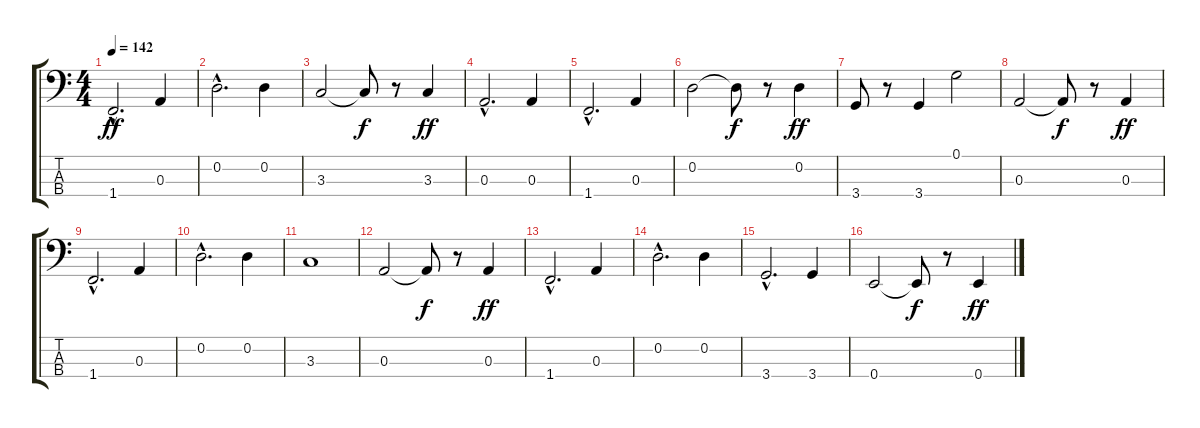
\track "" {instrument electricbassfinger}
\staff {score tabs}
\tuning (G2 D2 A1 E1) {hide}
\ts (4 4)
\tempo 142
\clef f4
\ks c
1.4{hac}.2{d dy ff} 0.3.4 |
0.2{hac}.2{d} 0.2.4 |
3.3.2 3.3{t}.8{dy f} r.8 3.3.4{dy ff} |
0.3{hac}.2{d} 0.3.4 |
1.4{hac}.2{d} 0.3.4 |
0.2.2 0.2{t}.8{dy f} r.8 0.2.4{dy ff} |
3.4.8 r.8 3.4.4 0.1.2 |
0.3.2 0.3{t}.8{dy f} r.8 0.3.4{dy ff} |
1.4{hac}.2{d} 0.3.4 |
0.2{hac}.2{d} 0.2.4 |
3.3.1 |
0.3.2 0.3{t}.8{dy f} r.8 0.3.4{dy ff} |
1.4{hac}.2{d} 0.3.4 |
0.2{hac}.2{d} 0.2.4 |
3.4{hac}.2{d} 3.4.4 |
0.4.2 0.4{t}.8{dy f} r.8 0.4.4{dy ff}
